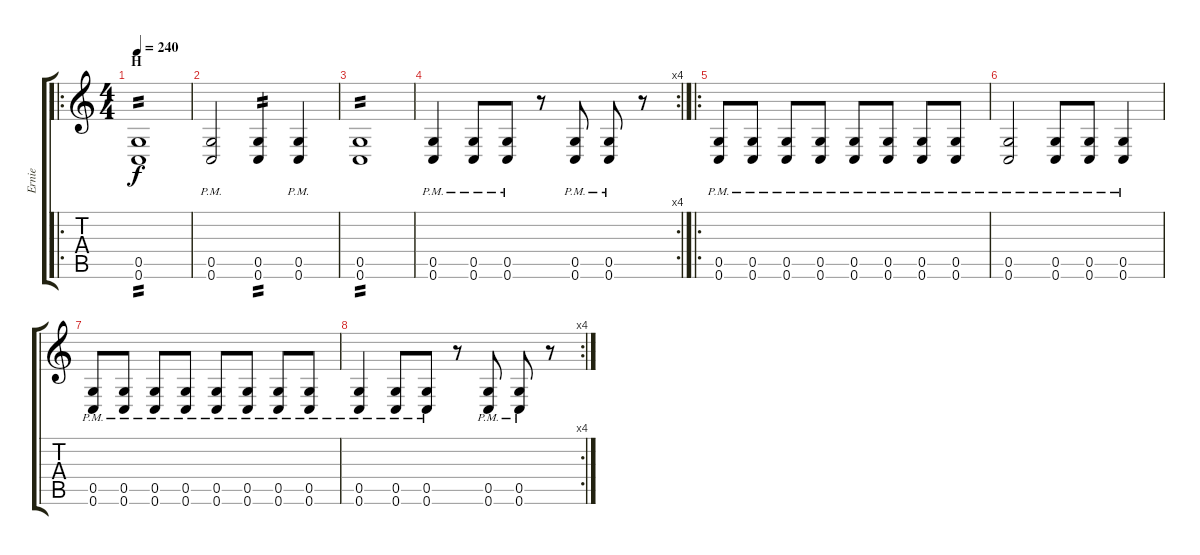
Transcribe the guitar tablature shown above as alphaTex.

\track ("Ernie" "Ernie") {instrument distortionguitar}
\staff {score tabs}
\tuning (D4 A3 F3 C3 G2 C2) {hide}
\ro
\ts (4 4)
\section ("" "H")
\tempo 240
\clef g2
\ks c
(0.5 0.6).1{tp 2 dy f} |
(0.5{pm} 0.6{pm}).2 (0.5 0.6).4{tp 2} (0.5{pm} 0.6{pm}).4 |
(0.5 0.6).1{tp 2} |
\rc 4
(0.5{pm} 0.6{pm}).4 (0.5{pm} 0.6{pm}).8 (0.5{pm} 0.6{pm}).8 r.8 (0.5{pm} 0.6{pm}).8 (0.5{pm} 0.6{pm}).8 r.8 |
\ro
(0.5{pm} 0.6{pm}).8 (0.5{pm} 0.6{pm}).8 (0.5{pm} 0.6{pm}).8 (0.5{pm} 0.6{pm}).8 (0.5{pm} 0.6{pm}).8 (0.5{pm} 0.6{pm}).8 (0.5{pm} 0.6{pm}).8 (0.5{pm} 0.6{pm}).8 |
(0.5{pm} 0.6{pm}).2 (0.5{pm} 0.6{pm}).8 (0.5{pm} 0.6{pm}).8 (0.5{pm} 0.6{pm}).4 |
(0.5{pm} 0.6{pm}).8 (0.5{pm} 0.6{pm}).8 (0.5{pm} 0.6{pm}).8 (0.5{pm} 0.6{pm}).8 (0.5{pm} 0.6{pm}).8 (0.5{pm} 0.6{pm}).8 (0.5{pm} 0.6{pm}).8 (0.5{pm} 0.6{pm}).8 |
\rc 4
(0.5{pm} 0.6{pm}).4 (0.5{pm} 0.6{pm}).8 (0.5{pm} 0.6{pm}).8 r.8 (0.5{pm} 0.6{pm}).8 (0.5{pm} 0.6{pm}).8 r.8
